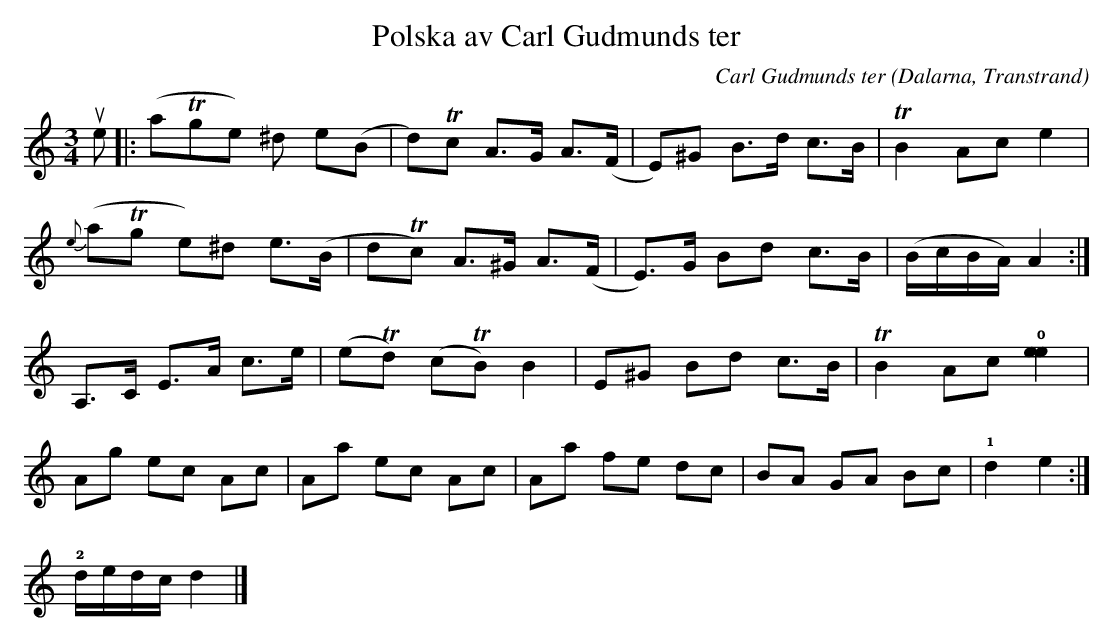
X:1
T:Polska av Carl Gudmunds ter
C:Carl Gudmunds ter
O:Dalarna, Transtrand
M:3/4
L:1/8
K:Am
ue|:(aTge) ^d e(B|d)Tc A>G A>(F|E)^G B>d c>B | TB2 Ac e2|
{e}(aTg e)^d e>(B|dTc) A>^G A>(F|E)>G Bd c>B | (B/c/B/A/) A2 :|
A,>C E>A c>e|(eTd) (cTB) B2 | E^G Bd c>B | TB2 Ac !0! [e2e2]|
Ag ec Ac | Aa ec Ac | Aa fe dc| BA GA Bc | !1! d2 e2 :|
!2! d/e/d/c/ d2 |]
